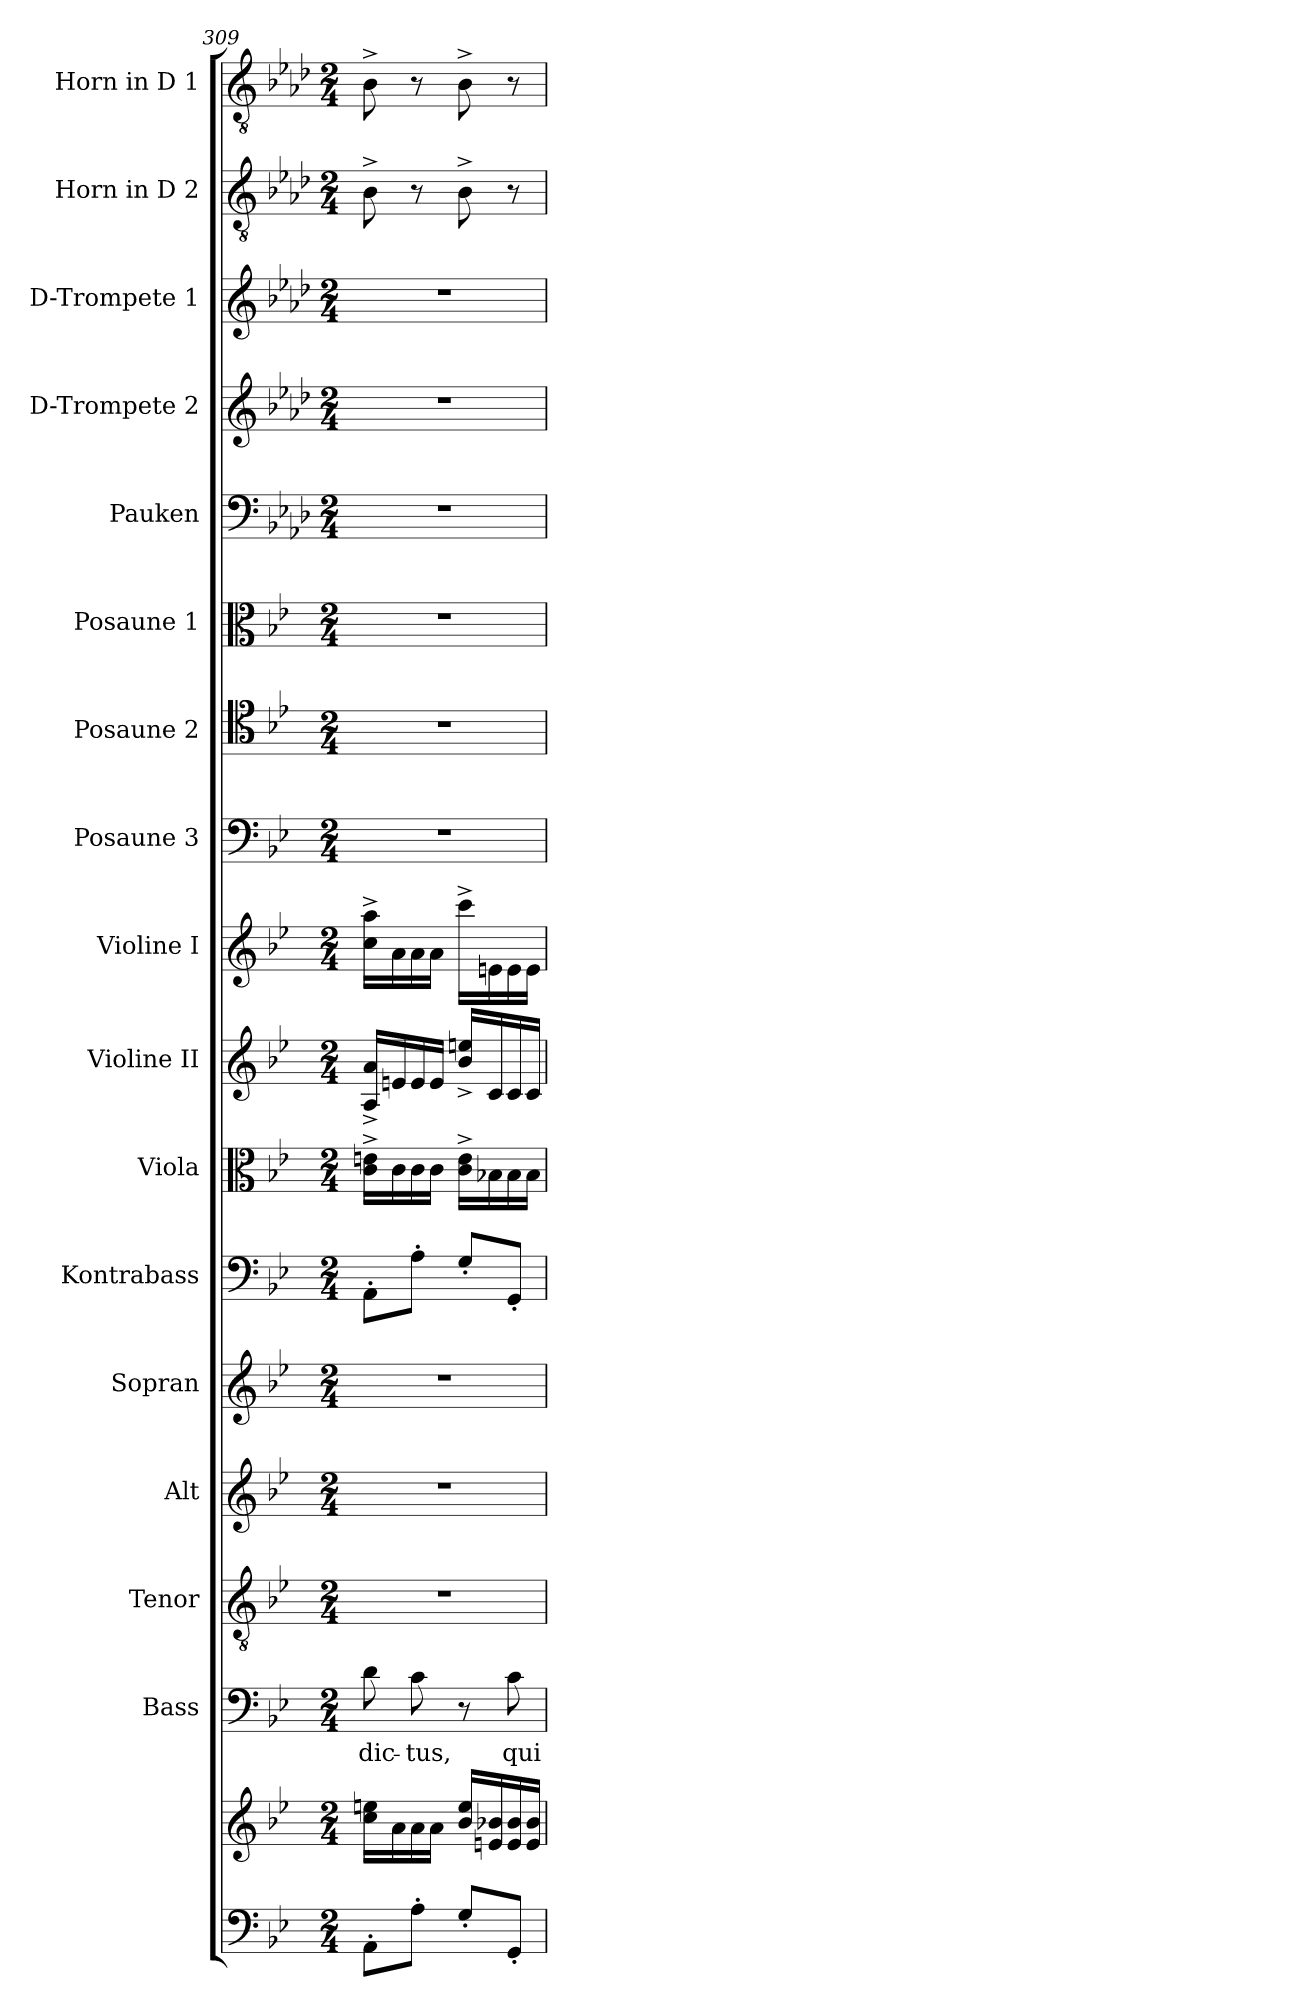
**kern	**kern	**kern	**text	**kern	**kern	**kern	**kern	**kern	**kern	**kern	**kern	**kern	**kern	**kern	**kern	**kern	**kern	**kern
*part17	*part17	*part16	*part16	*part15	*part14	*part13	*part12	*part11	*part10	*part9	*part8	*part7	*part6	*part5	*part4	*part3	*part2	*part1
*staff18	*staff17	*staff16	*staff16	*staff15	*staff14	*staff13	*staff12	*staff11	*staff10	*staff9	*staff8	*staff7	*staff6	*staff5	*staff4	*staff3	*staff2	*staff1
*	*	*I"Bass	*	*I"Tenor	*I"Alt	*I"Sopran	*I"Kontrabass	*I"Viola	*I"Violine II	*I"Violine I	*I"Posaune 3	*I"Posaune 2	*I"Posaune 1	*I"Pauken	*I"D-Trompete 2	*I"D-Trompete 1	*I"Horn in D 2	*I"Horn in D 1
*	*	*I'B.	*	*I'T.	*I'A.	*I'S.	*I'Kb.	*I'Vla.	*I'Vl. II	*I'Vl. I	*I'Pos. 3	*I'Pos. 2	*I'Pos. 1	*I'Pk.	*I'D Trp. 2	*I'D Trp. 1	*I'Hrn. 2	*I'Hrn. 1
*clefF4	*clefG2	*clefF4	*	*clefGv2	*clefG2	*clefG2	*clefF4	*clefC3	*clefG2	*clefG2	*clefF4	*clefC4	*clefC3	*clefF4	*clefG2	*clefG2	*clefGv2	*clefGv2
*	*	*	*	*	*	*	*ITrd7c12	*	*	*	*	*	*	*ITrd-1c-2	*ITrd-1c-2	*ITrd-1c-2	*ITrd-1c-2	*ITrd-1c-2
*k[b-e-]	*k[b-e-]	*k[b-e-]	*	*k[b-e-]	*k[b-e-]	*k[b-e-]	*k[b-e-]	*k[b-e-]	*k[b-e-]	*k[b-e-]	*k[b-e-]	*k[b-e-]	*k[b-e-]	*k[b-e-]	*k[b-e-]	*k[b-e-]	*k[b-e-]	*k[b-e-]
*B-:	*B-:	*B-:	*	*B-:	*B-:	*B-:	*B-:	*B-:	*B-:	*B-:	*B-:	*B-:	*B-:	*B-:	*B-:	*B-:	*B-:	*B-:
*M2/4	*M2/4	*M2/4	*	*M2/4	*M2/4	*M2/4	*M2/4	*M2/4	*M2/4	*M2/4	*M2/4	*M2/4	*M2/4	*M2/4	*M2/4	*M2/4	*M2/4	*M2/4
=309	=309	=309	=309	=309	=309	=309	=309	=309	=309	=309	=309	=309	=309	=309	=309	=309	=309	=309
!	!	!	!LO:LY:b	!	!	!	!	!	!	!	!	!	!	!	!	!	!	!
8AA'>\L	16cc\ 16een\LL	8d\	-dic-	2r	2r	2r	8AAA'>\L	16c\^> 16en\^>LL	16A/^< 16a/^<LL	16cc\^> 16aa\^>LL	2r	2r	2r	2r	2r	2r	8c^>\	8c^>\
.	16a\	.	.	.	.	.	.	16c\	16en/	16a\	.	.	.	.	.	.	.	.
!	!	!	!LO:LY:b	!	!	!	!	!	!	!	!	!	!	!	!	!	!	!
8A'>\J	16a\	8c\	-tus,	.	.	.	8AA'>\J	16c\	16e/	16a\	.	.	.	.	.	.	8r	8r
.	16a\JJ	.	.	.	.	.	.	16c\JJ	16e/JJ	16a\JJ	.	.	.	.	.	.	.	.
8G'</L	16b-/ 16ee/LL	8r	.	.	.	.	8GG'</L	16c\^> 16e\^>LL	16b-/^< 16een/^<LL	16ccc^>\LL	.	.	.	.	.	.	8c^>\	8c^>\
.	16en/ 16b-X/	.	.	.	.	.	.	16B-X\	16c/	16en\	.	.	.	.	.	.	.	.
!	!	!	!LO:LY:b	!	!	!	!	!	!	!	!	!	!	!	!	!	!	!
8GG'</J	16e/ 16b-/	8c\	qui	.	.	.	8GGG'</J	16B-\	16c/	16e\	.	.	.	.	.	.	8r	8r
.	16e/ 16b-/JJ	.	.	.	.	.	.	16B-\JJ	16c/JJ	16e\JJ	.	.	.	.	.	.	.	.
=	=	=	=	=	=	=	=	=	=	=	=	=	=	=	=	=	=	=
*-	*-	*-	*-	*-	*-	*-	*-	*-	*-	*-	*-	*-	*-	*-	*-	*-	*-	*-
